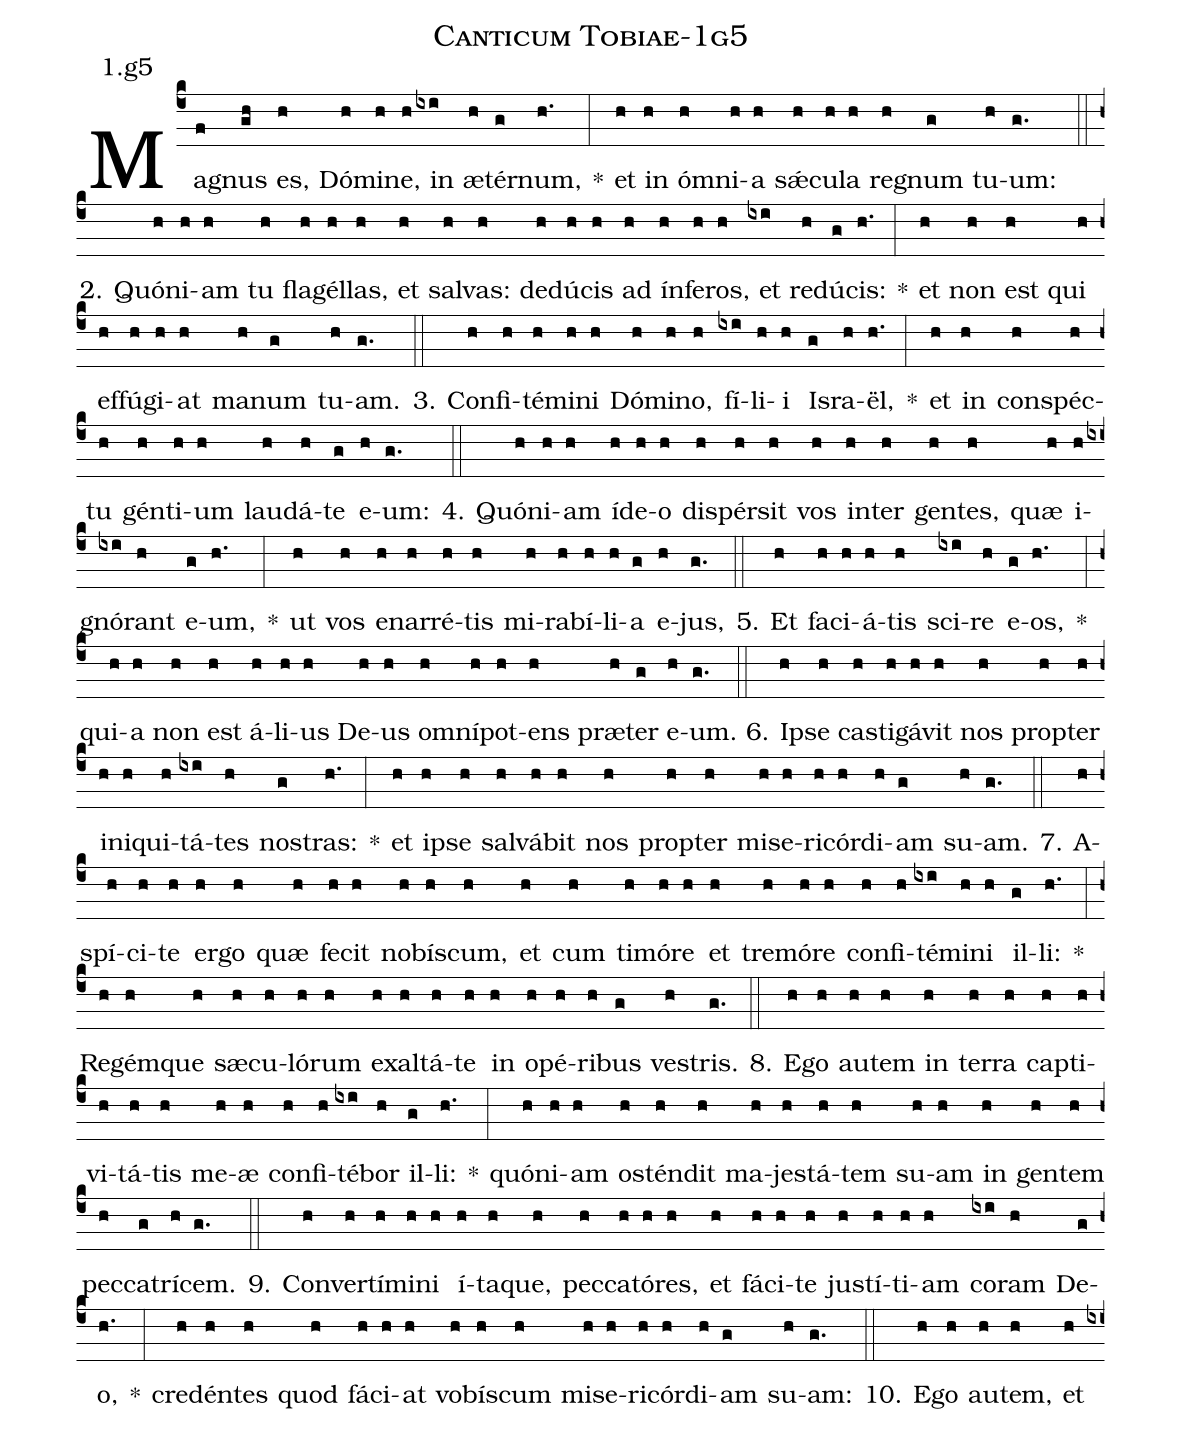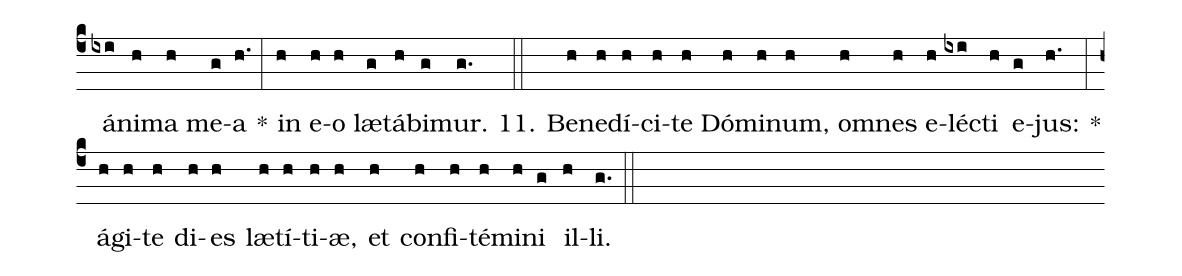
name: Canticum Tobiae-1g5;
annotation: 1.g5;
%%
(c4)Ma(f)gnus(gh) es,(h) Dó(h)mi(h)ne,(h) in(ixi) æ(h)tér(g)num,(h.) *(:) et(h) in(h) óm(h)ni(h)a(h) sǽ(h)cu(h)la(h) re(h)gnum(g) tu(h)um:(g.) (::)
2. Quón(h)i(h)am(h) tu(h) fla(h)gél(h)las,(h) et(h) sal(h)vas:(h) de(h)dú(h)cis(h) ad(h) ín(h)fe(h)ros,(h) et(ixi) re(h)dú(g)cis:(h.) *(:) et(h) non(h) est(h) qui(h) ef(h)fú(h)gi(h)at(h) ma(h)num(g) tu(h)am.(g.) (::)
3. Con(h)fi(h)té(h)mi(h)ni(h) Dó(h)mi(h)no,(h) fí(ixi)li(h)i(h) Is(g)ra(h)ël,(h.) *(:) et(h) in(h) con(h)spéc(h)tu(h) gén(h)ti(h)um(h) lau(h)dá(h)te(g) e(h)um:(g.) (::)
4. Quón(h)i(h)am(h) íd(h)e(h)o(h) di(h)spér(h)sit(h) vos(h) in(h)ter(h) gen(h)tes,(h) quæ(h) i(h)gnó(ixi)rant(h) e(g)um,(h.) *(:) ut(h) vos(h) e(h)nar(h)ré(h)tis(h) mi(h)ra(h)bí(h)li(h)a(g) e(h)jus,(g.) (::)
5. Et(h) fa(h)ci(h)á(h)tis(h) sci(ixi)re(h) e(g)os,(h.) *(:) qui(h)a(h) non(h) est(h) á(h)li(h)us(h) De(h)us(h) om(h)ní(h)pot(h)ens(h) præ(h)ter(g) e(h)um.(g.) (::)
6. Ip(h)se(h) cas(h)ti(h)gá(h)vit(h) nos(h) prop(h)ter(h) in(h)i(h)qui(h)tá(ixi)tes(h) nos(g)tras:(h.) *(:) et(h) ip(h)se(h) sal(h)vá(h)bit(h) nos(h) prop(h)ter(h) mi(h)se(h)ri(h)cór(h)di(h)am(g) su(h)am.(g.) (::)
7. A(h)spí(h)ci(h)te(h) er(h)go(h) quæ(h) fe(h)cit(h) no(h)bís(h)cum,(h) et(h) cum(h) ti(h)mó(h)re(h) et(h) tre(h)mó(h)re(h) con(h)fi(h)té(ixi)mi(h)ni(h) il(g)li:(h.) *(:) Re(h)gém(h)que(h) sæ(h)cu(h)ló(h)rum(h) ex(h)al(h)tá(h)te(h) in(h) o(h)pé(h)ri(h)bus(g) ves(h)tris.(g.) (::)
8. E(h)go(h) au(h)tem(h) in(h) ter(h)ra(h) cap(h)ti(h)vi(h)tá(h)tis(h) me(h)æ(h) con(h)fi(h)té(ixi)bor(h) il(g)li:(h.) *(:) quón(h)i(h)am(h) os(h)tén(h)dit(h) ma(h)jes(h)tá(h)tem(h) su(h)am(h) in(h) gen(h)tem(h) pec(h)ca(g)trí(h)cem.(g.) (::)
9. Con(h)ver(h)tí(h)mi(h)ni(h) í(h)ta(h)que,(h) pec(h)ca(h)tó(h)res,(h) et(h) fá(h)ci(h)te(h) jus(h)tí(h)ti(h)am(h) co(ixi)ram(h) De(g)o,(h.) *(:) cre(h)dén(h)tes(h) quod(h) fá(h)ci(h)at(h) vo(h)bís(h)cum(h) mi(h)se(h)ri(h)cór(h)di(h)am(g) su(h)am:(g.) (::)
10. E(h)go(h) au(h)tem,(h) et(h) á(ixi)ni(h)ma(h) me(g)a(h.) *(:) in(h) e(h)o(h) læ(g)tá(h)bi(g)mur.(g.) (::)
11. Be(h)ne(h)dí(h)ci(h)te(h) Dó(h)mi(h)num,(h) om(h)nes(h) e(h)léc(ixi)ti(h) e(g)jus:(h.) *(:) á(h)gi(h)te(h) di(h)es(h) læ(h)tí(h)ti(h)æ,(h) et(h) con(h)fi(h)té(h)mi(h)ni(g) il(h)li.(g.) (::)
